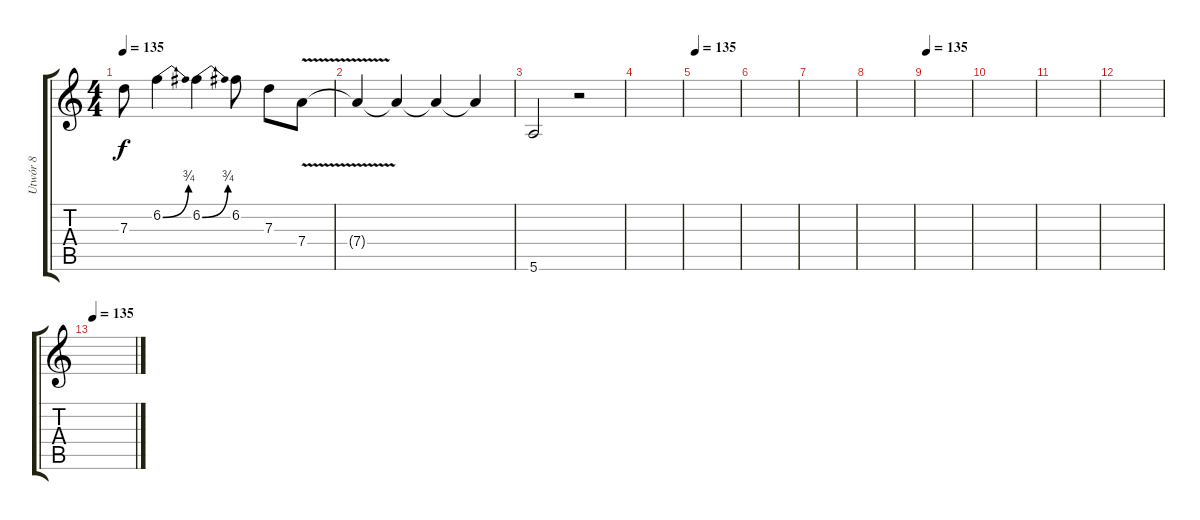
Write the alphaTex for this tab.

\track ("Utwór 8" "Utwór 8") {instrument acousticguitarnylon}
\staff {score tabs}
\tuning (E4 B3 G3 D3 A2 E2) {hide}
\ts (4 4)
\tempo 135
\clef g2
\ks c
7.3.8{dy f} 6.2{be (bend 0 0 60 3)}.4 6.2{be (bend 0 0 60 3)}.4 6.2.8 7.3.8 7.4{v}.8 |
7.4{t}.4 7.4{t}.4 7.4{t}.4 7.4{t}.4 |
5.6.2 r.2 |
|
\tempo 135
|
|
|
|
\tempo 135
|
|
|
|
\tempo 135
